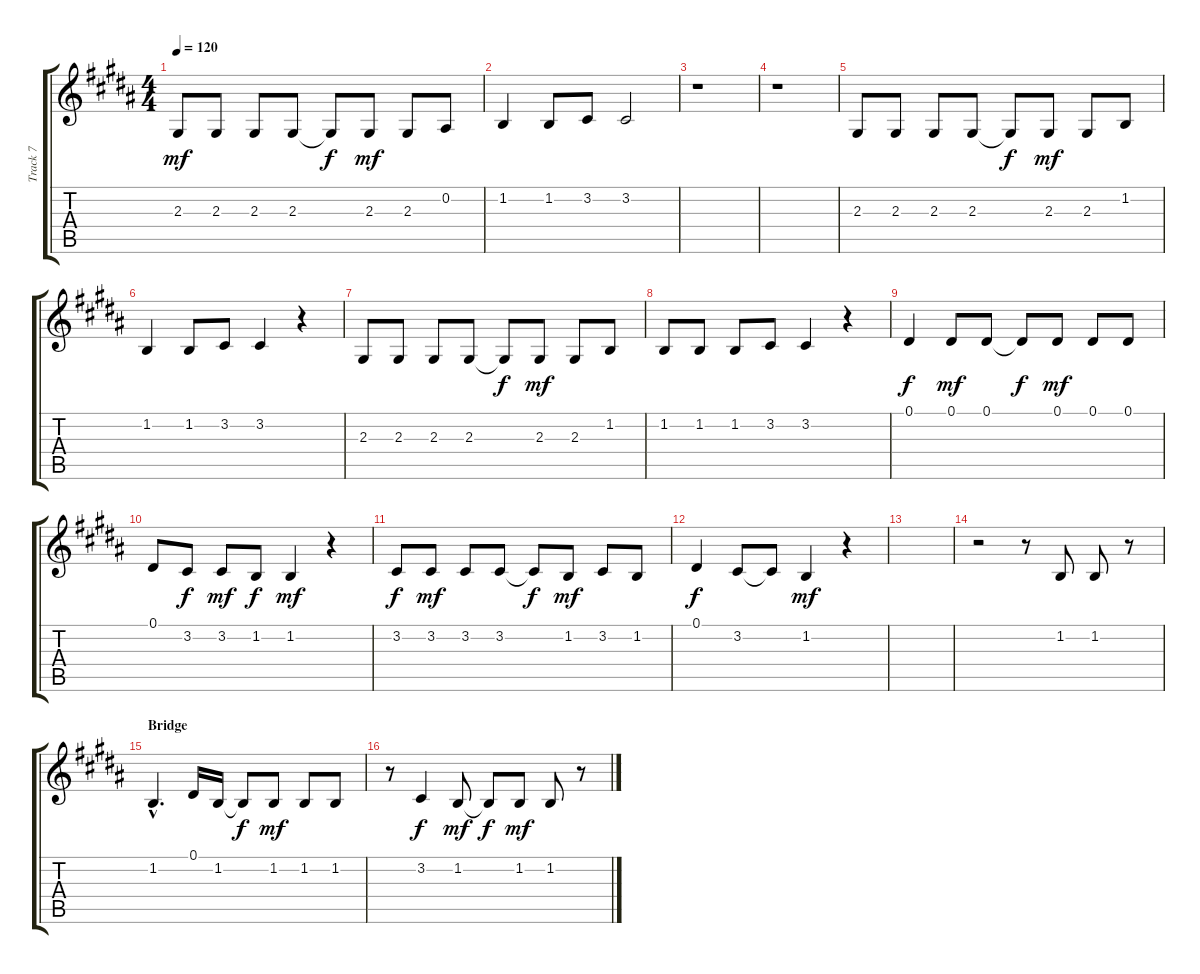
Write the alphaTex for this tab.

\track ("Track 7" "Track 7") {instrument oboe}
\staff {score tabs}
\tuning (Eb4 Bb3 Gb3 Db3 Ab2 Eb2) {hide}
\ts (4 4)
\tempo 120
\clef g2
\ks b
2.3.8{dy mf} 2.3.8 2.3.8 2.3.8 2.3{t}.8{dy f} 2.3.8{dy mf} 2.3.8 0.2.8 |
1.2.4 1.2.8 3.2.8 3.2.2 |
r.1 |
r.1 |
2.3.8 2.3.8 2.3.8 2.3.8 2.3{t}.8{dy f} 2.3.8{dy mf} 2.3.8 1.2.8 |
1.2.4 1.2.8 3.2.8 3.2.4 r.4 |
2.3.8 2.3.8 2.3.8 2.3.8 2.3{t}.8{dy f} 2.3.8{dy mf} 2.3.8 1.2.8 |
1.2.8 1.2.8 1.2.8 3.2.8 3.2.4 r.4 |
0.1.4{dy f} 0.1.8{dy mf} 0.1.8 0.1{t}.8{dy f} 0.1.8{dy mf} 0.1.8 0.1.8 |
0.1.8 3.2.8{dy f} 3.2.8{dy mf} 1.2.8{dy f} 1.2.4{dy mf} r.4 |
3.2.8{dy f} 3.2.8{dy mf} 3.2.8 3.2.8 3.2{t}.8{dy f} 1.2.8{dy mf} 3.2.8 1.2.8 |
0.1.4{dy f} 3.2.8 3.2{t}.8 1.2.4{dy mf} r.4 |
|
r.2 r.8 1.2.8 1.2.8 r.8 |
\section ("" "Bridge")
1.2{hac}.4{d} 0.1.16 1.2.16 1.2{t}.8{dy f} 1.2.8{dy mf} 1.2.8 1.2.8 |
r.8 3.2.4{dy f} 1.2.8{dy mf} 1.2{t}.8{dy f} 1.2.8{dy mf} 1.2.8 r.8
